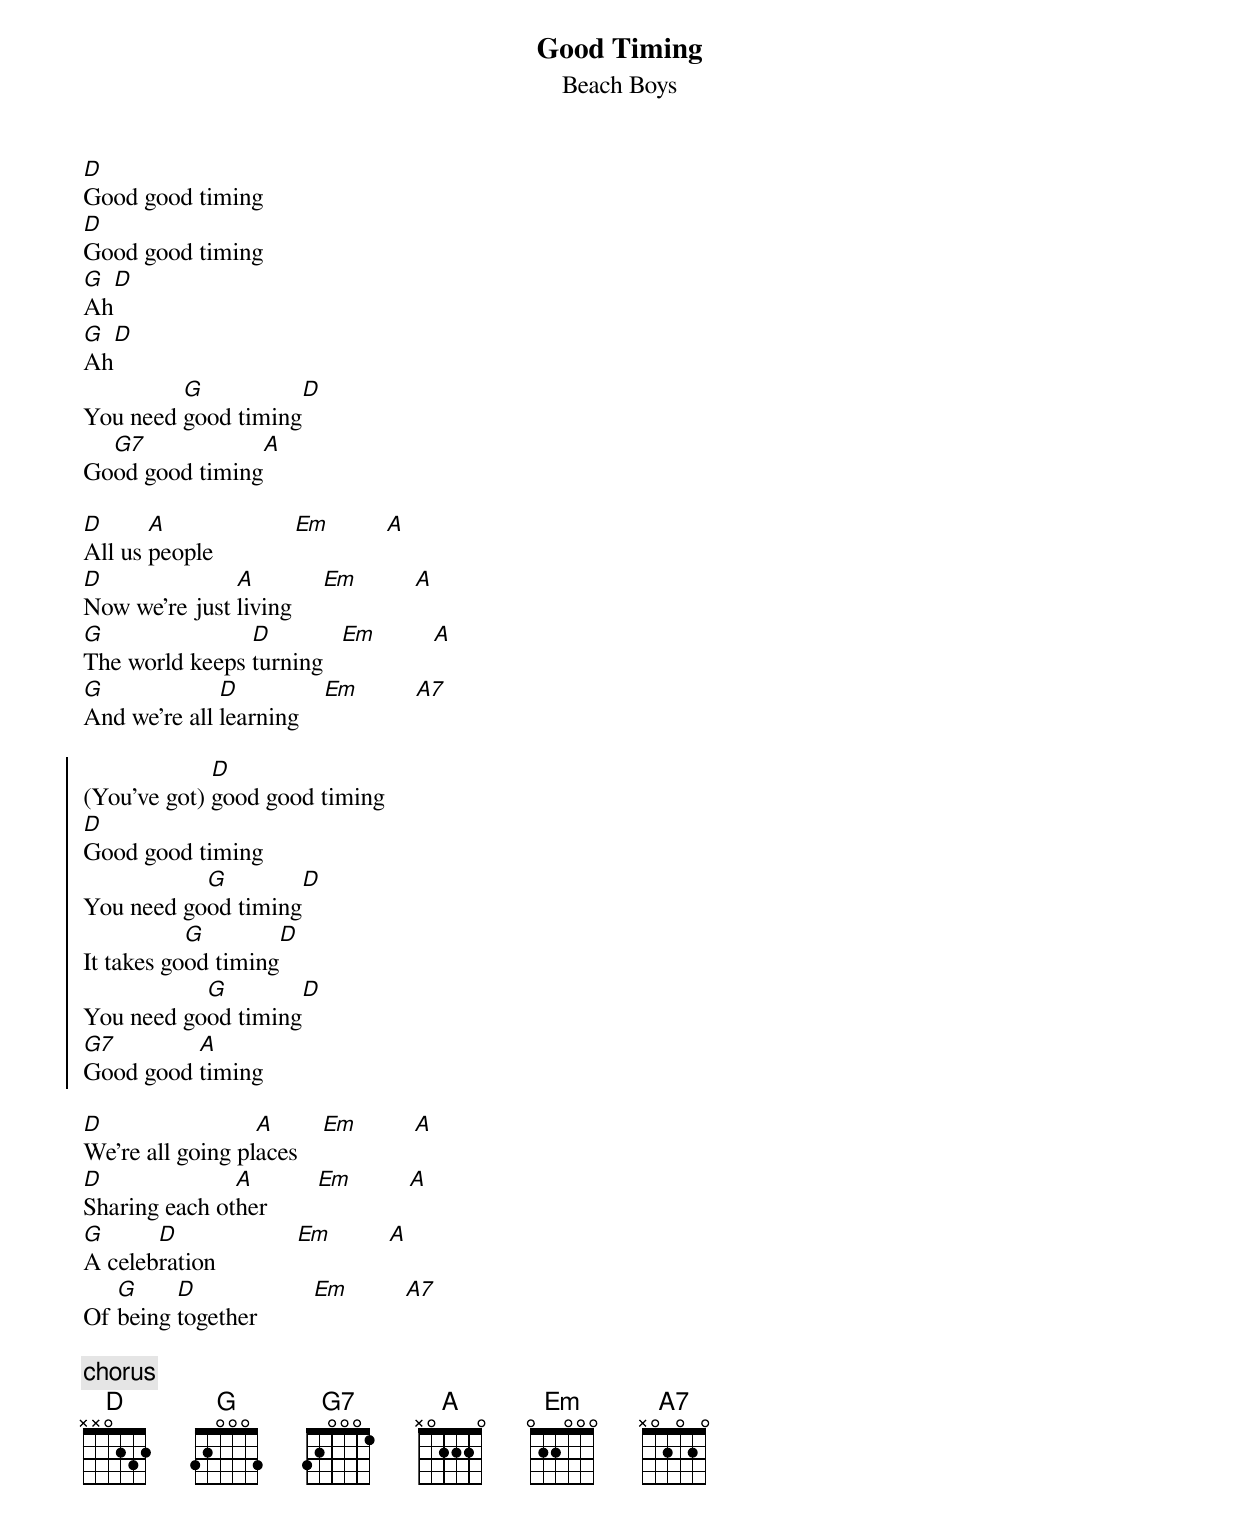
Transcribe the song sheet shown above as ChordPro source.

{title: Good Timing}
{st: Beach Boys}

[D]Good good timing
[D]Good good timing
[G]Ah[D]
[G]Ah[D]
You need [G]good timing[D]
Go[G7]od good timing[A]

[D]All us [A]people             [Em]         [A]
[D]Now we're just [A]living     [Em]         [A]
[G]The world keeps [D]turning   [Em]         [A]
[G]And we're all [D]learning    [Em]         [A7]

{start_of_chorus}
(You've got) [D]good good timing
[D]Good good timing
You need go[G]od timing[D]
It takes go[G]od timing[D]
You need go[G]od timing[D]
[G7]Good good [A]timing
{end_of_chorus}

[D]We're all going pl[A]aces    [Em]         [A]
[D]Sharing each ot[A]her        [Em]         [A]
[G]A celeb[D]ration             [Em]         [A]
Of [G]being [D]together         [Em]         [A7]

{c:chorus}
